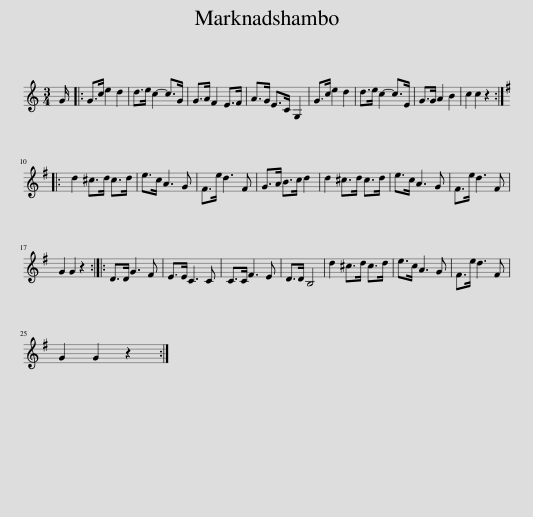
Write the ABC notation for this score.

X:1
L:1/8
M:3/4
I:linebreak $
K:C
V:1 treble
V:1
 G/ |: G>c e2 d2 | d>e c2- c>G | G>A F2 E>F | A>G E>C G,2 | %5
 G>c e2 d2 | d>e c2- c>E | G>G A2 B2 | c2 c2 z2 ::$[K:G] d2 ^c>d c>d | %10
 e>c A3 G | F>e d3 F | G>A B>c d2 | d2 ^c>d c>d | e>c A3 G | %15
 F>e d3 F |$ G2 G2 z2 :: D>D G3 F | E>E C3 C | C>C F3 E | %20
 D>D B,4 | d2 ^c>d c>d | e>c A3 G | F>e d3 F |$ G2 G2 z2 :| %25
